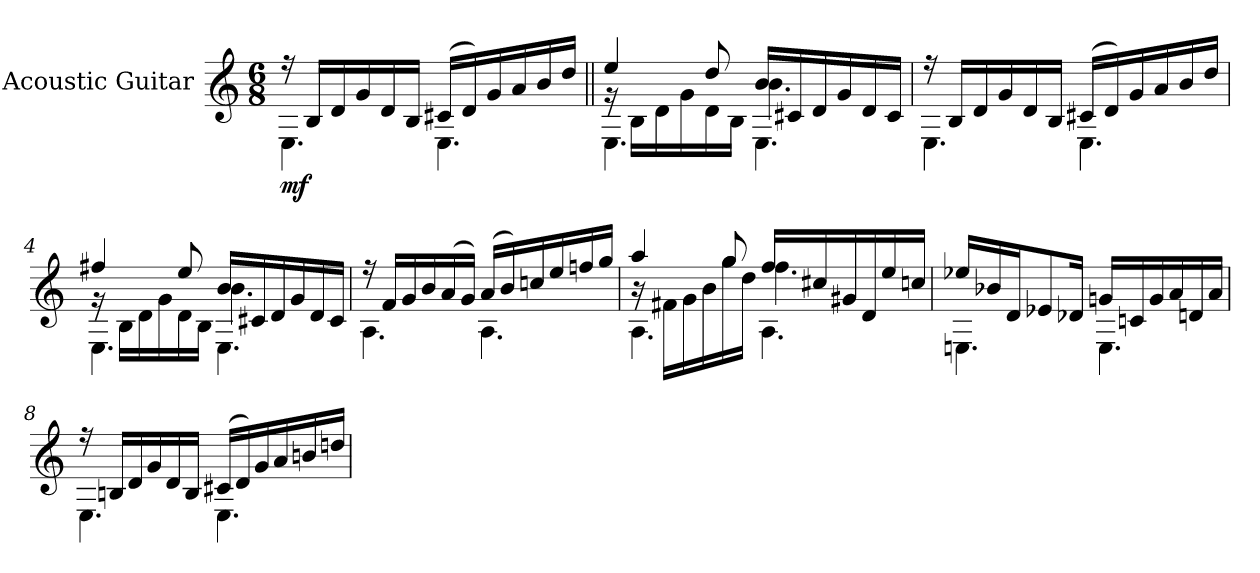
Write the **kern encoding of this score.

**kern	**dynam
*part1	*part1
*staff1	*staff1
*I"Acoustic Guitar	*
*I'Guit.	*
*clefG2	*
*k[]	*
*M6/8	*
*MM115	*
=1	=1
*^	*
!	!	!LO:DY:b
16r	4.E\	mf
16B/LL	.	.
16d/	.	.
16g/	.	.
16d/	.	.
16B/JJ	.	.
(>16c#X/LL	4.E\	.
16d/)	.	.
16g/	.	.
16a/	.	.
16b/	.	.
16dd/JJ	.	.
=2||	=2||	=2||
*	*^	*
4ee/	16rg	4.E\	.
.	16B\LL	.	.
.	16d\	.	.
.	16g\	.	.
8dd/	16d\	.	.
.	16B\JJ	.	.
!LO:N:head=solid	!	!	!
16b/LL	4.b\	4.E\	.
16c#X/	.	.	.
16d/	.	.	.
16g/	.	.	.
16d/	.	.	.
16c#/JJ	.	.	.
*	*v	*v	*
=3	=3	=3
16r	4.E\	.
16B/LL	.	.
16d/	.	.
16g/	.	.
16d/	.	.
16B/JJ	.	.
(<16c#X/LL	4.E\	.
16d/)	.	.
16g/	.	.
16a/	.	.
16b/	.	.
16dd/JJ	.	.
!!LO:LB:g=z	!!
=4	=4	=4
*	*^	*
4ff#X/	16rg	4.E\	.
.	16B\LL	.	.
.	16d\	.	.
.	16g\	.	.
8ee/	16d\	.	.
.	16B\JJ	.	.
!LO:N:head=solid	!	!	!
16b/LL	4.b\	4.E\	.
16c#X/	.	.	.
16d/	.	.	.
16g/	.	.	.
16d/	.	.	.
16c#/JJ	.	.	.
*	*v	*v	*
=5	=5	=5
16r	4.A\	.
16f/LL	.	.
16g/	.	.
16b/	.	.
(<16a/	.	.
16g/JJ)	.	.
(<16a/LL	4.A\	.
16b/)	.	.
16ccn/	.	.
16ee/	.	.
16ffn/	.	.
16gg/JJ	.	.
=6	=6	=6
*	*^	*
4aa/	16r	4.A\	.
.	16f#X\LL	.	.
.	16g\	.	.
.	16b\	.	.
8gg/	16gg\	.	.
.	16dd\JJ	.	.
!LO:N:head=solid	!	!	!
16ff/LL	4.ff\	4.A\	.
16cc#X/	.	.	.
16g#X/	.	.	.
16d/	.	.	.
16ee/	.	.	.
16ccn/JJ	.	.	.
*	*v	*v	*
!!LO:LB:g=z
=7	=7	=7
16ee-X/LL	4.En\	.
16b-X/	.	.
16d/J	.	.
8e-X/	.	.
16d-X/Jk	.	.
16gn/LL	4.E\	.
16cn/	.	.
16g/	.	.
16a/	.	.
16dn/	.	.
16a/JJ	.	.
=8	=8	=8
16r	4.E\	.
16Bn/LL	.	.
16d/	.	.
16g/	.	.
16d/	.	.
16B/JJ	.	.
(<16c#X/LL	4.E\	.
16d/)	.	.
16g/	.	.
16a/	.	.
16bn/	.	.
16ddn/JJ	.	.
*v	*v	*
=	=
*-	*-
